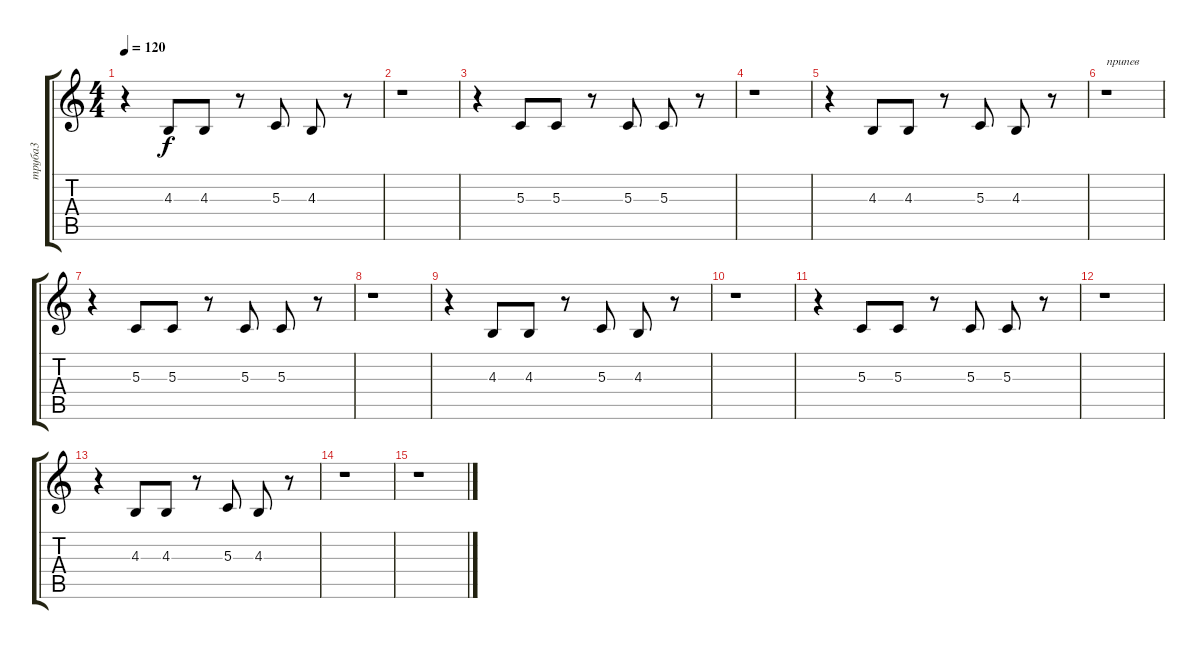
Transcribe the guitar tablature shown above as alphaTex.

\track ("труба3" "труба3") {instrument tuba}
\staff {score tabs}
\tuning (E4 B3 G3 D3 A2 E2) {hide}
\ts (4 4)
\tempo 120
\clef g2
\ks c
r.4{dy f} 4.3.8 4.3.8 r.8 5.3.8 4.3.8 r.8 |
r.1 |
r.4 5.3.8 5.3.8 r.8 5.3.8 5.3.8 r.8 |
r.1 |
r.4 4.3.8 4.3.8 r.8 5.3.8 4.3.8 r.8 |
r.1{txt "припев"} |
r.4 5.3.8 5.3.8 r.8 5.3.8 5.3.8 r.8 |
r.1 |
r.4 4.3.8 4.3.8 r.8 5.3.8 4.3.8 r.8 |
r.1 |
r.4 5.3.8 5.3.8 r.8 5.3.8 5.3.8 r.8 |
r.1 |
r.4 4.3.8 4.3.8 r.8 5.3.8 4.3.8 r.8 |
r.1 |
r.1
